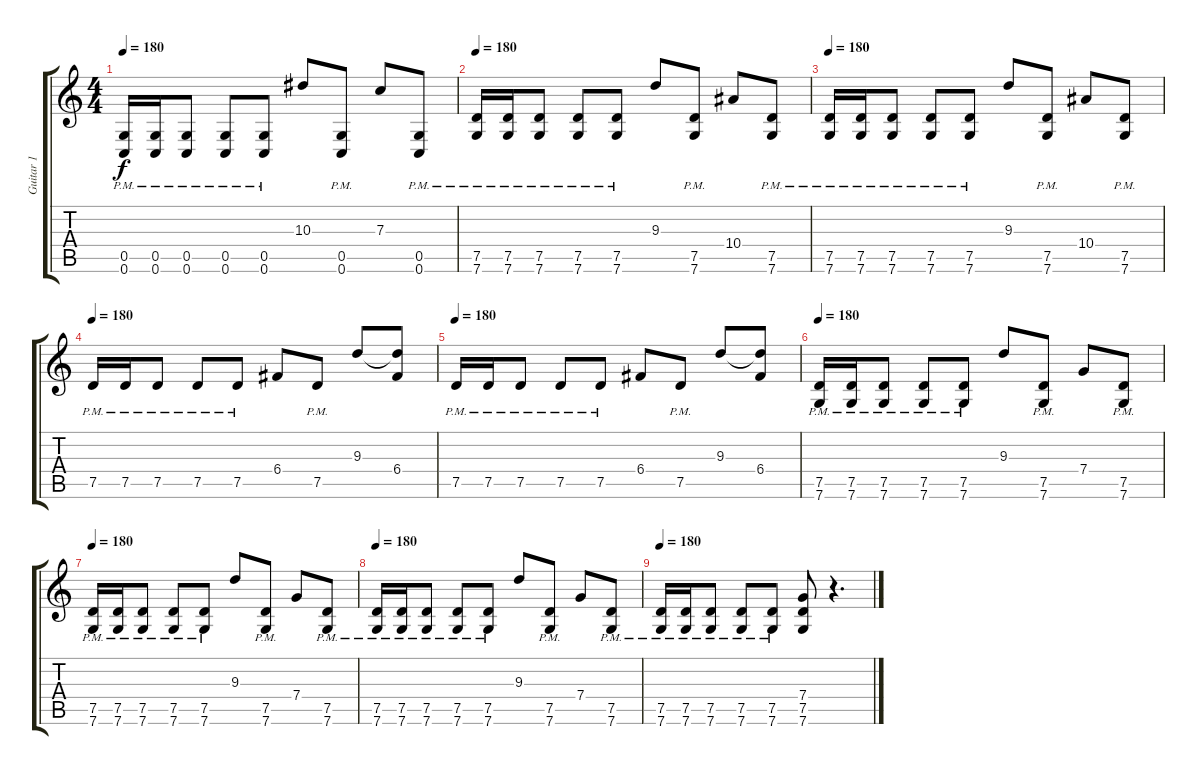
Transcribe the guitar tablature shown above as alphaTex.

\track ("Guitar 1" "Guitar 1") {instrument distortionguitar}
\staff {score tabs}
\tuning (D4 A3 F3 C3 G2 C2) {hide}
\ts (4 4)
\tempo 180
\clef g2
\ks c
(0.5{pm} 0.6{pm}).16{dy f} (0.5{pm} 0.6{pm}).16 (0.5{pm} 0.6{pm}).8 (0.5{pm} 0.6{pm}).8 (0.5{pm} 0.6{pm}).8 10.3.8 (0.5{pm} 0.6{pm}).8 7.3.8 (0.5{pm} 0.6{pm}).8 |
\tempo 180
(7.5{pm} 7.6{pm}).16 (7.5{pm} 7.6{pm}).16 (7.5{pm} 7.6{pm}).8 (7.5{pm} 7.6{pm}).8 (7.5{pm} 7.6{pm}).8 9.3.8 (7.5{pm} 7.6{pm}).8 10.4.8 (7.5{pm} 7.6{pm}).8 |
\tempo 180
(7.5{pm} 7.6{pm}).16 (7.5{pm} 7.6{pm}).16 (7.5{pm} 7.6{pm}).8 (7.5{pm} 7.6{pm}).8 (7.5{pm} 7.6{pm}).8 9.3.8 (7.5{pm} 7.6{pm}).8 10.4.8 (7.5{pm} 7.6{pm}).8 |
\tempo 180
7.5{pm}.16 7.5{pm}.16 7.5{pm}.8 7.5{pm}.8 7.5{pm}.8 6.4.8 7.5{pm}.8 9.3.8 (9.3{t} 6.4).8 |
\tempo 180
7.5{pm}.16 7.5{pm}.16 7.5{pm}.8 7.5{pm}.8 7.5{pm}.8 6.4.8 7.5{pm}.8 9.3.8 (9.3{t} 6.4).8 |
\tempo 180
(7.5{pm} 7.6{pm}).16 (7.5{pm} 7.6{pm}).16 (7.5{pm} 7.6{pm}).8 (7.5{pm} 7.6{pm}).8 (7.5{pm} 7.6{pm}).8 9.3.8 (7.5{pm} 7.6{pm}).8 7.4.8 (7.5{pm} 7.6{pm}).8 |
\tempo 180
(7.5{pm} 7.6{pm}).16 (7.5{pm} 7.6{pm}).16 (7.5{pm} 7.6{pm}).8 (7.5{pm} 7.6{pm}).8 (7.5{pm} 7.6{pm}).8 9.3.8 (7.5{pm} 7.6{pm}).8 7.4.8 (7.5{pm} 7.6{pm}).8 |
\tempo 180
(7.5{pm} 7.6{pm}).16 (7.5{pm} 7.6{pm}).16 (7.5{pm} 7.6{pm}).8 (7.5{pm} 7.6{pm}).8 (7.5{pm} 7.6{pm}).8 9.3.8 (7.5{pm} 7.6{pm}).8 7.4.8 (7.5{pm} 7.6{pm}).8 |
\tempo 180
(7.5{pm} 7.6{pm}).16 (7.5{pm} 7.6{pm}).16 (7.5{pm} 7.6{pm}).8 (7.5{pm} 7.6{pm}).8 (7.5{pm} 7.6{pm}).8 (7.4 7.5 7.6).8 r.4{d}
